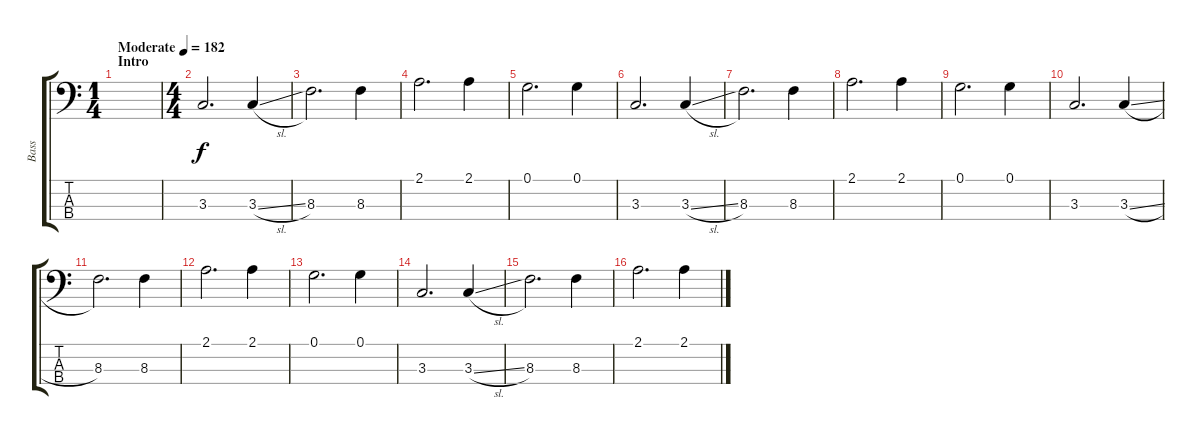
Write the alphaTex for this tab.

\track ("Bass" "Bass") {instrument electricbasspick}
\staff {score tabs}
\tuning (G2 D2 A1 E1) {hide}
\ts (1 4)
\section ("" "Intro")
\tempo (182 "Moderate")
\clef f4
\ks c
|
\ts (4 4)
3.3.2{d} 3.3{sl}.4 |
8.3.2{d} 8.3.4 |
2.1.2{d} 2.1.4 |
0.1.2{d} 0.1.4 |
3.3.2{d} 3.3{sl}.4 |
8.3.2{d} 8.3.4 |
2.1.2{d} 2.1.4 |
0.1.2{d} 0.1.4 |
3.3.2{d} 3.3{sl}.4 |
8.3.2{d} 8.3.4 |
2.1.2{d} 2.1.4 |
0.1.2{d} 0.1.4 |
3.3.2{d} 3.3{sl}.4 |
8.3.2{d} 8.3.4 |
2.1.2{d} 2.1.4
